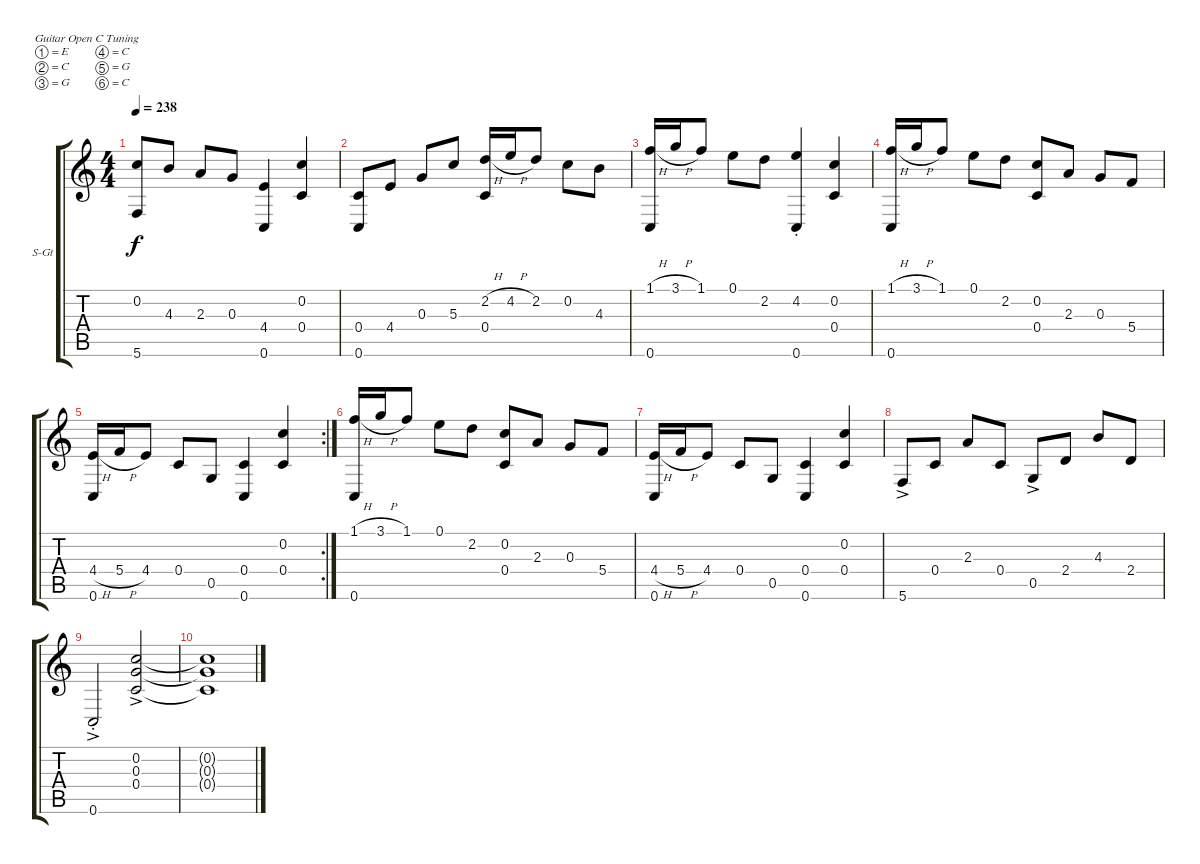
\bracketExtendMode groupsimilarinstruments
\firstSystemTrackNameOrientation horizontal
\otherSystemsTrackNameOrientation horizontal
\track ("Òô¹ì 1" "S-Gt") {instrument acousticguitarsteel}
\staff {score tabs}
\tuning (E4 C4 G3 C3 G2 C2)
\ts (4 4)
\tempo 238
\clef g2
\ks c
(0.2 5.6).8{dy f} 4.3.8 2.3.8 0.3.8 (4.4 0.6).4 (0.2 0.4).4 |
(0.4 0.6).8 4.4.8 0.3.8 5.3.8 (2.2{h} 0.4).16 4.2{h}.16 2.2.8 0.2.8 4.3.8 |
(1.1{h} 0.6).16 3.1{h}.16 1.1.8 0.1.8 2.2.8 (4.2{st} 0.6{st}).4 (0.2 0.4).4 |
(1.1{h} 0.6).16 3.1{h}.16 1.1.8 0.1.8 2.2.8 (0.2 0.4).8 2.3.8 0.3.8 5.4.8 |
\rc 2
(4.4{h} 0.6).16 5.4{h}.16 4.4.8 0.4.8 0.5.8 (0.4 0.6).4 (0.2 0.4).4 |
(1.1{h} 0.6).16 3.1{h}.16 1.1.8 0.1.8 2.2.8 (0.2 0.4).8 2.3.8 0.3.8 5.4.8 |
(4.4{h} 0.6).16 5.4{h}.16 4.4.8 0.4.8 0.5.8 (0.4 0.6).4 (0.2 0.4).4 |
5.6{ac}.8 0.4.8 2.3.8 0.4.8 0.5{ac}.8 2.4.8 4.3.8 2.4.8 |
0.6{ac st}.2 (0.2{ac} 0.3{ac} 0.4{ac}).2 |
(0.2{t} 0.3{t} 0.4{t}).1
